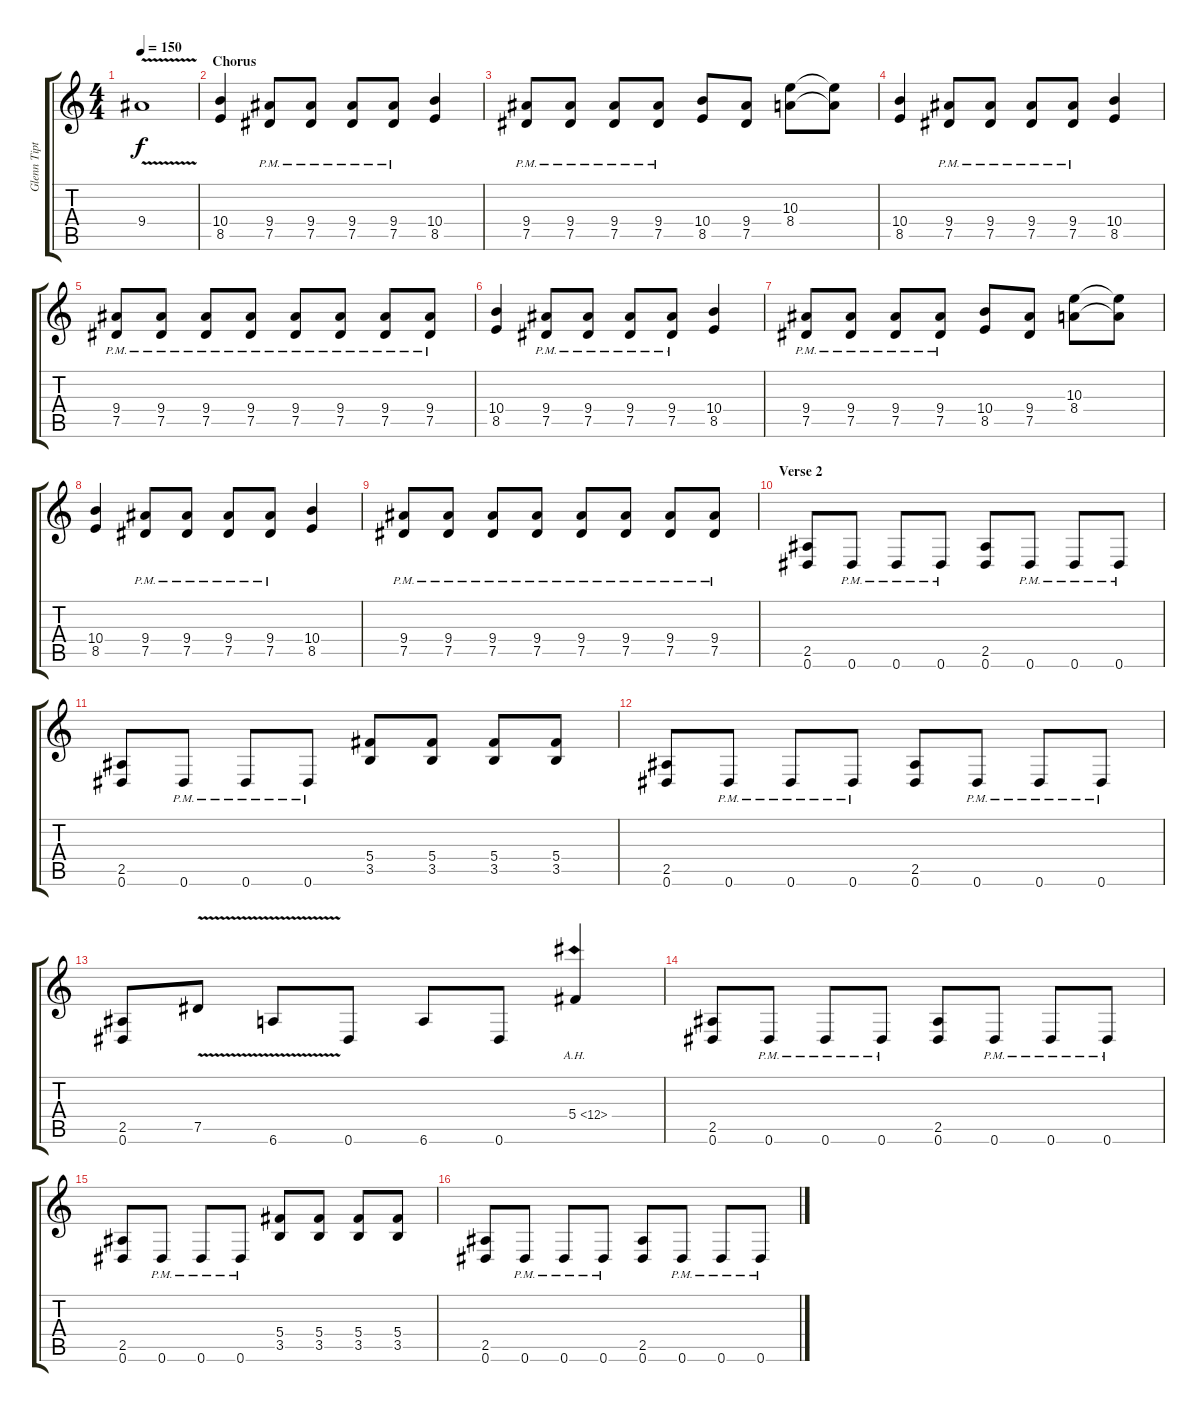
\track ("Glenn Tipton" "Glenn Tipt") {instrument distortionguitar}
\staff {score tabs}
\tuning (Eb4 Bb3 Gb3 Db3 Ab2 Eb2) {hide}
\ts (4 4)
\tempo 150
\clef g2
\ks c
9.4{v}.1{dy f} |
\section ("" "Chorus")
(10.4 8.5).4 (9.4{pm} 7.5{pm}).8 (9.4{pm} 7.5{pm}).8 (9.4{pm} 7.5{pm}).8 (9.4{pm} 7.5{pm}).8 (10.4 8.5).4 |
(9.4{pm} 7.5{pm}).8 (9.4{pm} 7.5{pm}).8 (9.4{pm} 7.5{pm}).8 (9.4{pm} 7.5{pm}).8 (10.4 8.5).8 (9.4 7.5).8 (10.3 8.4).8 (10.3{t} 8.4{t}).8 |
(10.4 8.5).4 (9.4{pm} 7.5{pm}).8 (9.4{pm} 7.5{pm}).8 (9.4{pm} 7.5{pm}).8 (9.4{pm} 7.5{pm}).8 (10.4 8.5).4 |
(9.4{pm} 7.5{pm}).8 (9.4{pm} 7.5{pm}).8 (9.4{pm} 7.5{pm}).8 (9.4{pm} 7.5{pm}).8 (9.4{pm} 7.5{pm}).8 (9.4{pm} 7.5{pm}).8 (9.4{pm} 7.5{pm}).8 (9.4{pm} 7.5{pm}).8 |
(10.4 8.5).4 (9.4{pm} 7.5{pm}).8 (9.4{pm} 7.5{pm}).8 (9.4{pm} 7.5{pm}).8 (9.4{pm} 7.5{pm}).8 (10.4 8.5).4 |
(9.4{pm} 7.5{pm}).8 (9.4{pm} 7.5{pm}).8 (9.4{pm} 7.5{pm}).8 (9.4{pm} 7.5{pm}).8 (10.4 8.5).8 (9.4 7.5).8 (10.3 8.4).8 (10.3{t} 8.4{t}).8 |
(10.4 8.5).4 (9.4{pm} 7.5{pm}).8 (9.4{pm} 7.5{pm}).8 (9.4{pm} 7.5{pm}).8 (9.4{pm} 7.5{pm}).8 (10.4 8.5).4 |
(9.4{pm} 7.5{pm}).8 (9.4{pm} 7.5{pm}).8 (9.4{pm} 7.5{pm}).8 (9.4{pm} 7.5{pm}).8 (9.4{pm} 7.5{pm}).8 (9.4{pm} 7.5{pm}).8 (9.4{pm} 7.5{pm}).8 (9.4{pm} 7.5{pm}).8 |
\section ("" "Verse 2")
(2.5 0.6).8 0.6{pm}.8 0.6{pm}.8 0.6{pm}.8 (2.5 0.6).8 0.6{pm}.8 0.6{pm}.8 0.6{pm}.8 |
(2.5 0.6).8 0.6{pm}.8 0.6{pm}.8 0.6{pm}.8 (5.4 3.5).8 (5.4 3.5).8 (5.4 3.5).8 (5.4 3.5).8 |
(2.5 0.6).8 0.6{pm}.8 0.6{pm}.8 0.6{pm}.8 (2.5 0.6).8 0.6{pm}.8 0.6{pm}.8 0.6{pm}.8 |
(2.5 0.6).8 7.5{v}.8 6.6{v}.8 0.6.8 6.6.8 0.6.8 5.4{ah 7}.4 |
(2.5 0.6).8 0.6{pm}.8 0.6{pm}.8 0.6{pm}.8 (2.5 0.6).8 0.6{pm}.8 0.6{pm}.8 0.6{pm}.8 |
(2.5 0.6).8 0.6{pm}.8 0.6{pm}.8 0.6{pm}.8 (5.4 3.5).8 (5.4 3.5).8 (5.4 3.5).8 (5.4 3.5).8 |
(2.5 0.6).8 0.6{pm}.8 0.6{pm}.8 0.6{pm}.8 (2.5 0.6).8 0.6{pm}.8 0.6{pm}.8 0.6{pm}.8
